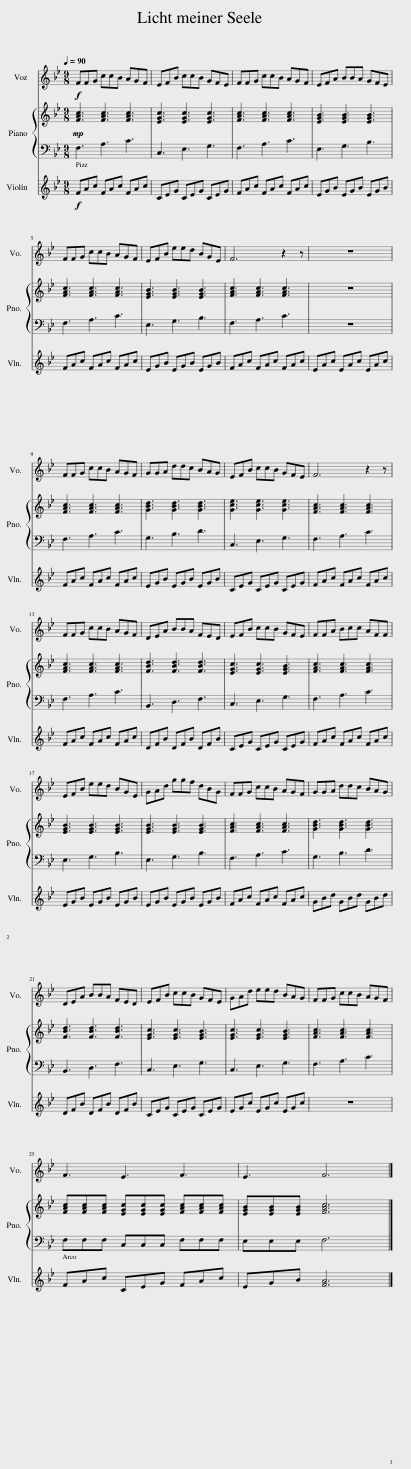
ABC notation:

X:1
%%score 1 { 2 | 3 } 4
L:1/8
Q:1/4=90
M:9/8
I:linebreak $
K:Bb
V:1 treble
V:2 treble
V:3 bass
V:4 treble
V:1
!f! FFG ccB AGF | EFB ccB GFE | FFG ccB AGF | EFA BBA GFE |$ FFG ccB AGF | %5
 EFB eed BGE | F6 z2 z | z9 |$ FFG ccB AGF | GGA ddc BAG | %10
 EFB ccB GFE | F6 z2 z |$ FFG ccB AGF | DEA BBA FED | EFB ccB GFE | %15
 FFA Bcc AFF |$ EFB eed BGE | GAd ggf dBG | FFG ccB AGF | GGA ddc BAG |$ %20
 DEA BBA FED | EFB ccB GFE | GAd eed BAG | FFG ccB AGF |$ F3 E3 F3 | %25
 E3 F6 |] %26
V:2
!mp! [FAc]3 [FAc]3 [FAc]3 | [EGc]3 [EGc]3 [EGc]3 | [FAc]3 [FAc]3 [FAc]3 | [EGB]3 [EGB]3 [EGB]3 |$ [FAc]3 [FAc]3 [FAc]3 | %5
 [EGB]3 [EGB]3 [EGB]3 | [FAc]3 [FAc]3 [FAc]3 | z9 |$ [FAc]3 [FAc]3 [FAc]3 | [GBd]3 [GBd]3 [GBd]3 | %10
 [Gce]3 [Gce]3 [Gce]3 | [FAc]3 [FAc]3 [FAc]3 |$ [FAc]3 [FAc]3 [FAc]3 | [FBd]3 [FBd]3 [FBd]3 | [EGc]3 [EGc]3 [EGB]3 | %15
 [FAc]3 [FAc]3 [FAc]3 |$ [EGB]3 [EGB]3 [EGB]3 | [EGB]3 [EGB]3 [EGB]3 | [FAc]3 [FAc]3 [FAc]3 | [GBd]3 [GBd]3 [GBd]3 |$ %20
 [FBd]3 [FBd]3 [FBd]3 | [EGc]3 [EGc]3 [EGB]3 | [EGc]3 [EGc]3 [EGB]3 | [FAc]3 [FAc]3 [FAc]3 |$ [FAc][FAc][FAc] [EGc][EGc][EGc] [FAc][FAc][FAc] | %25
 [EGB][EGB][EGB] [FAc]6 |] %26
V:3
 F,3 A,3 C3 | C,3 E,3 G,3 | F,3 A,3 C3 | E,3 G,3 B,3 |$ F,3 A,3 C3 | %5
 E,3 G,3 B,3 | F,3 A,3 C3 | z9 |$ F,3 A,3 C3 | G,3 B,3 D3 | %10
 C,3 E,3 G,3 | F,3 A,3 C3 |$ F,3 A,3 C3 | B,,3 D,3 F,3 | C,3 E,3 G,3 | %15
 F,3 A,3 C3 |$ E,3 G,3 B,3 | E,3 G,3 B,3 | F,3 A,3 C3 | G,3 B,3 D3 |$ %20
 B,,3 D,3 F,3 | C,3 E,3 G,3 | C,3 E,3 G,3 | F,3 A,3 C3 |$ F,F,F, C,C,C, F,F,F, | %25
 E,E,E, F,6 |] %26
V:4
!f! FAc FAc FAc | CEG CEG CEG | FAc FAc FAc | EGB EGB EGB |$ FAc FAc FAc | %5
 EGB EGB EGB | FAc FAc FAc | EAc EAc EAc |$ FAc FAc FAc | EGB EGB EGB | %10
 CEG CEG CEG | FAc FAc FAc |$ FAc FAc FAc | DFB DFB DFB | CEG CEG CEG | %15
 FAc FAc FAc |$ EGB EGB EGB | EGB EGB EGB | FAc FAc FAc | GBd GBd GBd |$ %20
 DFB DFB DFB | CEG CEG CEG | EGc EGc EGc | z9 |$ FAc CEG FAc | %25
 EGB [FA]6 |] %26
